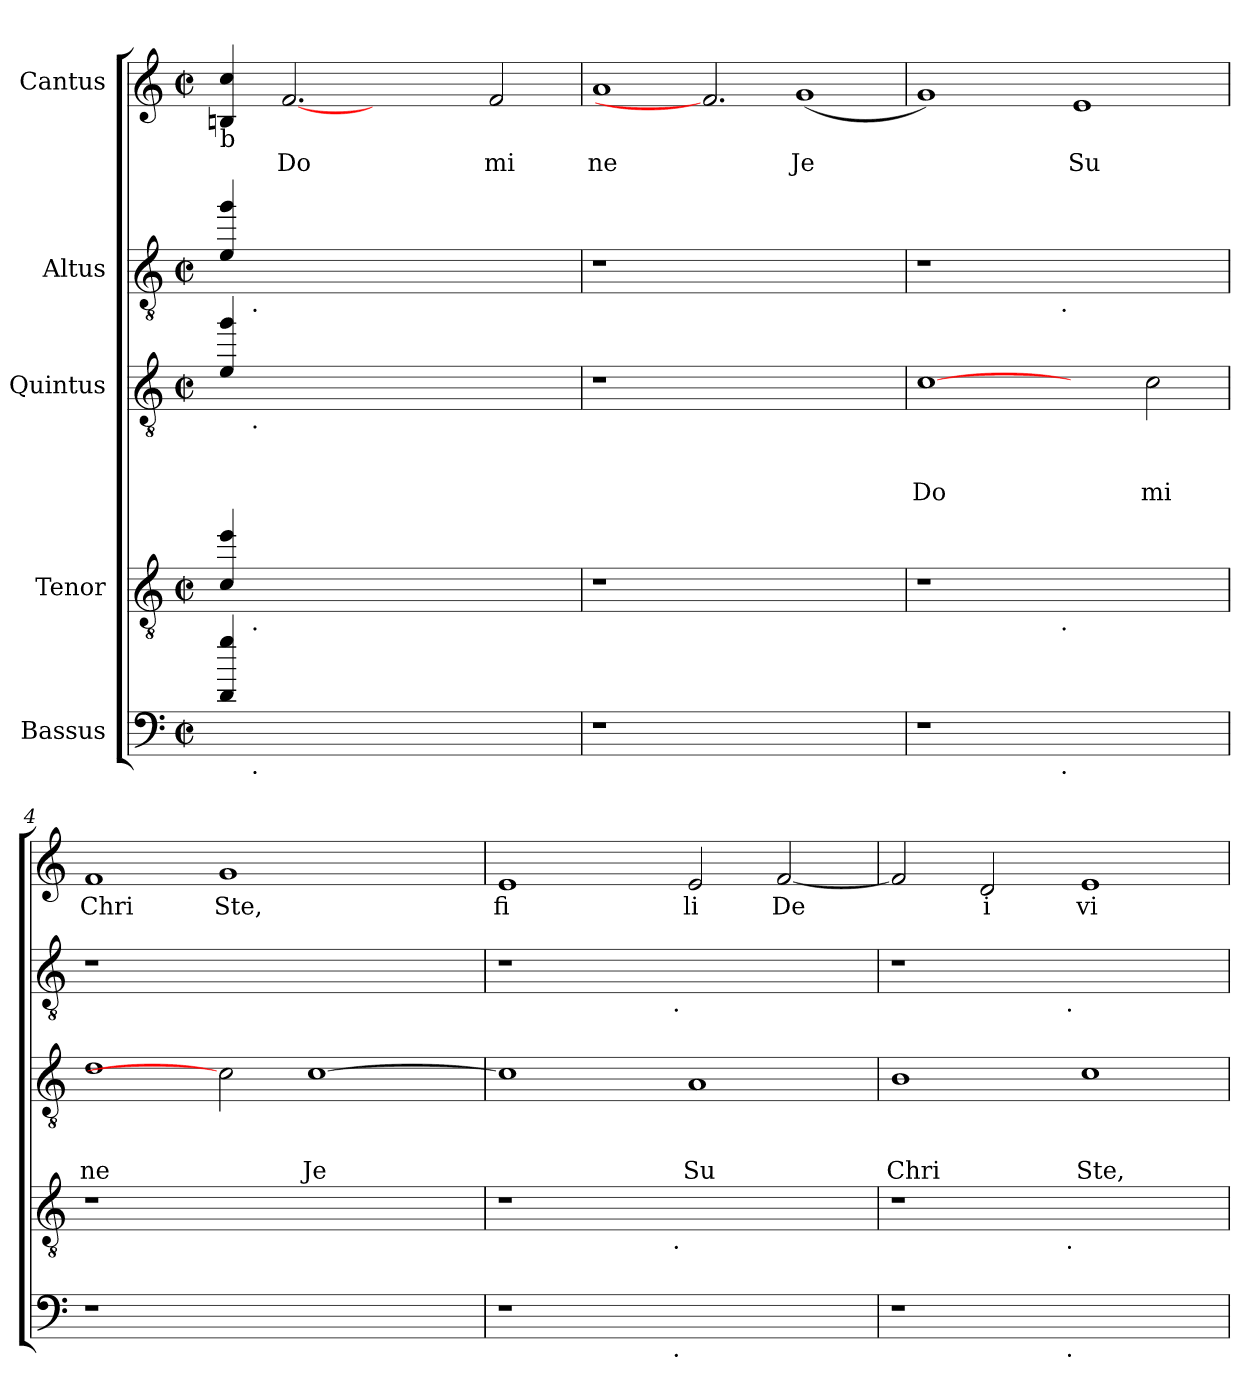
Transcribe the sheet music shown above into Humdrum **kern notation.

**kern	**kern	**kern	**text	**text	**text	**kern	**kern	**text
*part5	*part4	*part3	*part3	*part3	*part3	*part2	*part1	*part1
*staff5	*staff4	*staff3	*staff3	*staff3	*staff3	*staff2	*staff1	*staff1
*I"Bassus	*I"Tenor	*I"Quintus	*	*	*	*I"Altus	*I"Cantus	*
*clefF4	*clefGv2	*clefGv2	*	*	*	*clefGv2	*clefG2	*
*k[]	*k[]	*k[]	*	*	*	*k[]	*k[]	*
*C:	*C:	*C:	*	*	*	*C:	*C:	*
*M2/2	*M2/2	*M2/2	*	*	*	*M2/2	*M2/2	*
*met(c|)	*met(c|)	*met(c|)	*	*	*	*met(c|)	*met(c|)	*
=1	=1	=1	=1	=1	=1	=1	=1	=1
!	!	!	!	!	!	!	!LO:TX:b:t=b	!
!	!	!	!	!	!	!LO:TX:b:t=b	!	!
!	!	!LO:TX:b:t=b	!	!	!	!	!	!
!	!LO:TX:b:t=b	!	!	!	!	!	!	!
!LO:TX:b:t=b	!	!	!	!	!	!	!	!
*^	*^	*^	*	*	*	*^	*	*
4d/ 4gg/	8ryy	4c/ 4ee/	8ryy	4e/ 4gg/	8ryy	.	.	.	4e/ 4gg/	8ryy	4Bn/ 4cc/	.
!	!	!	!	!	!	!	!	!	!	!LO:TX:b:t=.	!	!
!	!	!	!	!	!LO:TX:b:t=.	!	!	!	!	!	!	!
!	!	!	!LO:TX:b:t=.	!	!	!	!	!	!	!	!	!
!	!LO:TX:b:t=.	!	!	!	!	!	!	!	!	!	!	!
.	1ryy	.	1ryy	.	1ryy	.	.	.	.	1ryy	.	.
!	!	!	!	!	!	!	!	!	!	!	!	!LO:LY:b
0ryy	.	0ryy	.	0ryy	.	.	.	.	0ryy	.	[2.f	Do
.	.	.	.	.	.	.	.	.	.	.	2.ryy	.
.	1ryy	.	1ryy	.	1ryy	.	.	.	.	1ryy	.	.
!	!	!	!	!	!	!	!	!	!	!	!	!LO:LY:b
.	.	.	.	.	.	.	.	.	.	.	2f/	mi
.	8ryy	.	8ryy	.	8ryy	.	.	.	.	8ryy	.	.
=2	=2	=2	=2	=2	=2	=2	=2	=2	=2	=2	=2	=2
!	!	!	!	!	!	!	!	!	!	!	!	!LO:LY:b
*v	*v	*	*	*v	*v	*	*	*	*v	*v	*	*
*	*v	*v	*	*	*	*	*	*	*
1r	1r	1r	.	.	.	1r	1a	ne
1..ryy	1..ryy	1..ryy	.	.	.	1..ryy	2.f]	.
!	!	!	!	!	!	!	!	!LO:LY:b
.	.	.	.	.	.	.	(<1g	Je
=3	=3	=3	=3	=3	=3	=3	=3	=3
!	!	!	!	!	!LO:LY:b	!	!	!
*^	*^	*	*	*	*	*^	*	*
1r	2ryy	1r	2ryy	[1c	.	.	Do	1r	2ryy	1g)	.
.	4...ryy	.	4...ryy	.	.	.	.	.	4...ryy	.	.
!	!	!	!	!	!	!	!	!	!LO:TX:b:t=.	!	!
!	!	!	!LO:TX:b:t=.	!	!	!	!	!	!	!	!
!	!LO:TX:b:t=.	!	!	!	!	!	!	!	!	!	!
.	1ryy	.	1ryy	.	.	.	.	.	1ryy	.	.
!	!	!	!	!	!	!	!	!	!	!	!LO:LY:b
1ryy	.	1ryy	.	2ryy	.	.	.	1ryy	.	1e	Su
!	!	!	!	!	!	!	!LO:LY:b	!	!	!	!
.	.	.	.	2c\	.	.	mi	.	.	.	.
.	32ryy	.	32ryy	.	.	.	.	.	32ryy	.	.
=4	=4	=4	=4	=4	=4	=4	=4	=4	=4	=4	=4
!	!	!	!	!	!	!	!LO:LY:b	!	!	!	!LO:LY:b
*v	*v	*	*	*	*	*	*	*v	*v	*	*
*	*v	*v	*	*	*	*	*	*	*
1r	1r	1d	.	.	ne	1r	1f	Chri
!	!	!	!	!	!	!	!	!LO:LY:b
1.ryy	1.ryy	2c]	.	.	.	1.ryy	1g	Ste,
!	!	!	!	!	!LO:LY:b	!	!	!
.	.	[>1c	.	.	Je	.	.	.
.	.	.	.	.	.	.	2ryy	.
=5	=5	=5	=5	=5	=5	=5	=5	=5
!	!	!	!	!	!	!	!	!LO:LY:b
*^	*^	*	*	*	*	*^	*	*
1r	2ryy	1r	2ryy	1c]	.	.	.	1r	2ryy	1e	fi
.	4...ryy	.	4...ryy	.	.	.	.	.	4...ryy	.	.
!	!	!	!	!	!	!	!	!	!LO:TX:b:t=.	!	!
!	!	!	!LO:TX:b:t=.	!	!	!	!	!	!	!	!
!	!LO:TX:b:t=.	!	!	!	!	!	!	!	!	!	!
.	1ryy	.	1ryy	.	.	.	.	.	1ryy	.	.
!	!	!	!	!	!	!	!LO:LY:b	!	!	!	!LO:LY:b
1ryy	.	1ryy	.	1A	.	.	Su	1ryy	.	2e/	li
!	!	!	!	!	!	!	!	!	!	!	!LO:LY:b
.	.	.	.	.	.	.	.	.	.	[<2f/	De
.	32ryy	.	32ryy	.	.	.	.	.	32ryy	.	.
=6	=6	=6	=6	=6	=6	=6	=6	=6	=6	=6	=6
!	!	!	!	!	!	!	!LO:LY:b	!	!	!	!
1r	2ryy	1r	2ryy	1B	.	.	Chri	1r	2ryy	2f/]	.
!	!	!	!	!	!	!	!	!	!	!	!LO:LY:b
.	4...ryy	.	4...ryy	.	.	.	.	.	4...ryy	2d/	i
!	!	!	!	!	!	!	!	!	!LO:TX:b:t=.	!	!
!	!	!	!LO:TX:b:t=.	!	!	!	!	!	!	!	!
!	!LO:TX:b:t=.	!	!	!	!	!	!	!	!	!	!
.	1ryy	.	1ryy	.	.	.	.	.	1ryy	.	.
!	!	!	!	!	!	!	!LO:LY:b	!	!	!	!LO:LY:b
1ryy	.	1ryy	.	1c	.	.	Ste,	1ryy	.	1e	vi
.	32ryy	.	32ryy	.	.	.	.	.	32ryy	.	.
*v	*v	*	*	*	*	*	*	*v	*v	*	*
*	*v	*v	*	*	*	*	*	*	*
=	=	=	=	=	=	=	=	=
*-	*-	*-	*-	*-	*-	*-	*-	*-
